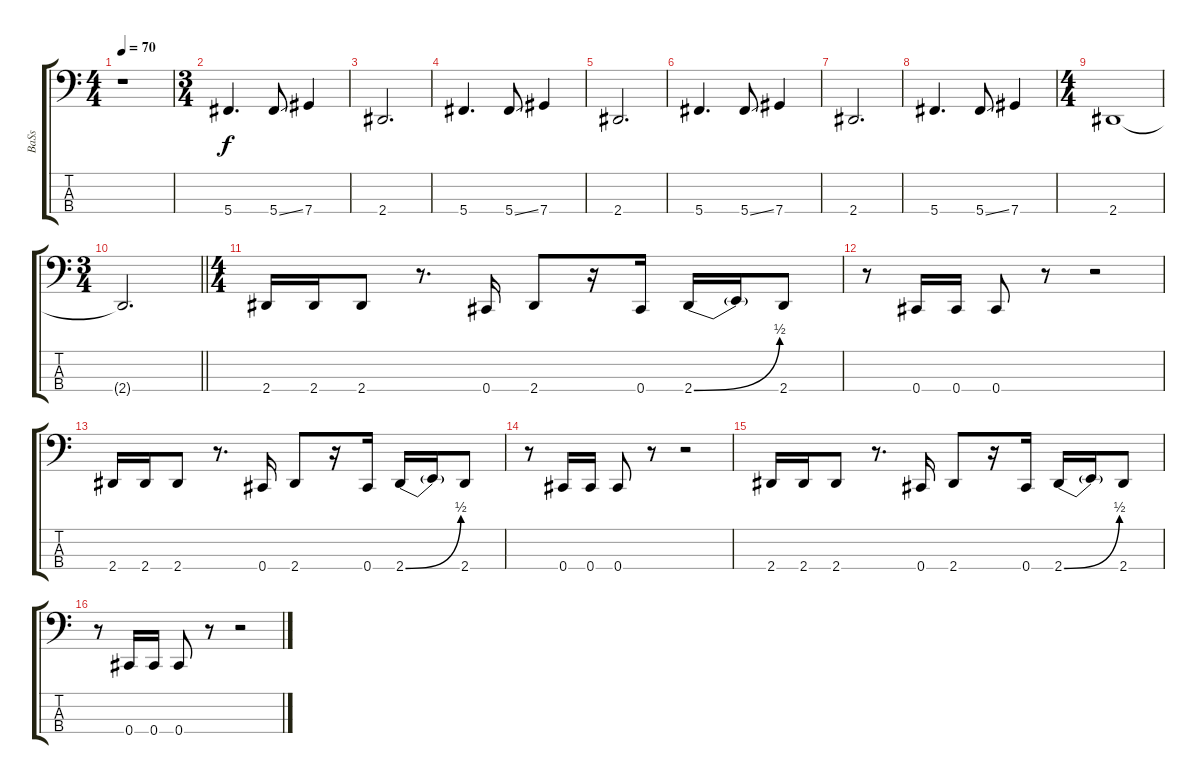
\track ("BaSs" "BaSs") {instrument electricbasspick}
\staff {score tabs}
\tuning (E2 B1 Gb1 Db1) {hide}
\ts (4 4)
\tempo 70
\clef f4
\ks c
r.1{dy f} |
\ts (3 4)
5.4.4{d} 5.4{ss}.8 7.4.4 |
2.4.2{d} |
5.4.4{d} 5.4{ss}.8 7.4.4 |
2.4.2{d} |
5.4.4{d} 5.4{ss}.8 7.4.4 |
2.4.2{d} |
5.4.4{d} 5.4{ss}.8 7.4.4 |
\ts (4 4)
2.4.1 |
\ts (3 4)
\barLineRight lightlight
2.4{t}.2{d} |
\ts (4 4)
2.4.16 2.4.16 2.4.8 r.8{d} 0.4.16 2.4.8 r.16 0.4.16 2.4{be (bend 0 0 60 2)}.16 2.4{t}.16 2.4.8 |
r.8 0.4.16 0.4.16 0.4.8 r.8 r.2 |
2.4.16 2.4.16 2.4.8 r.8{d} 0.4.16 2.4.8 r.16 0.4.16 2.4{be (bend 0 0 60 2)}.16 2.4{t}.16 2.4.8 |
r.8 0.4.16 0.4.16 0.4.8 r.8 r.2 |
2.4.16 2.4.16 2.4.8 r.8{d} 0.4.16 2.4.8 r.16 0.4.16 2.4{be (bend 0 0 60 2)}.16 2.4{t}.16 2.4.8 |
r.8 0.4.16 0.4.16 0.4.8 r.8 r.2
